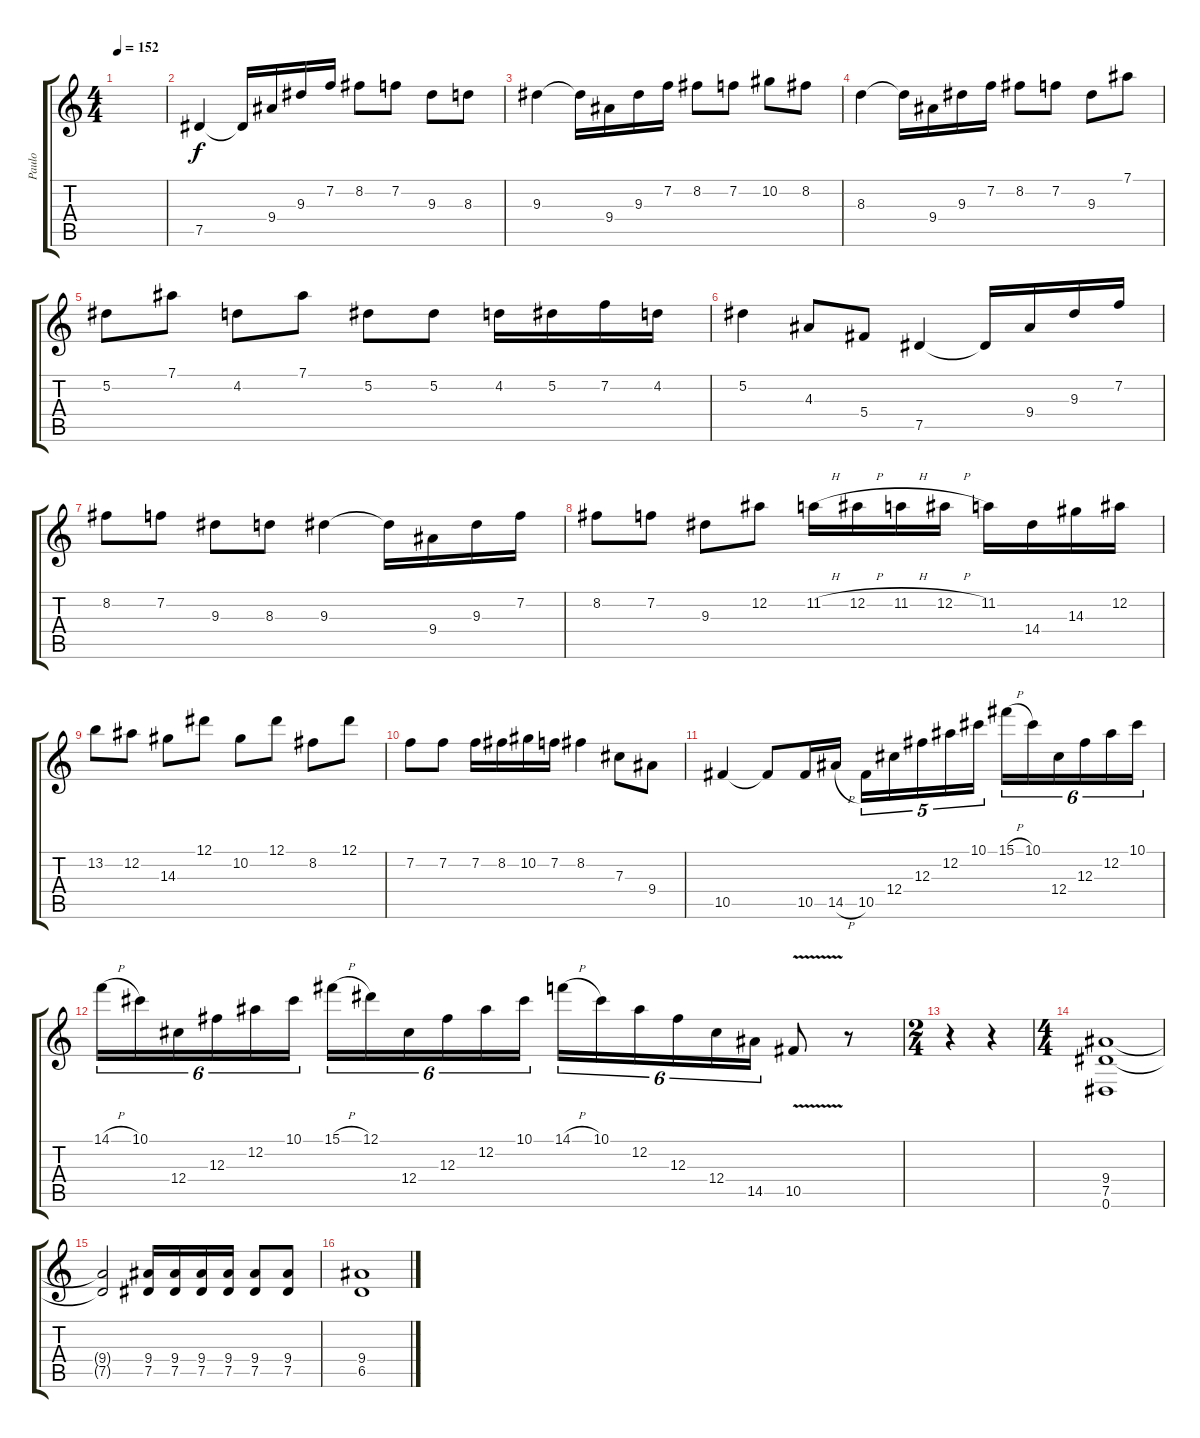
\track ("Paulo" "Paulo") {instrument distortionguitar}
\staff {score tabs}
\tuning (Eb4 Bb3 Gb3 Db3 Ab2 Eb2) {hide}
\ts (4 4)
\tempo 152
\clef g2
\ks c
|
7.5.4 7.5{t}.16 9.4.16 9.3.16 7.2.16 8.2.8 7.2.8 9.3.8 8.3.8 |
9.3.4 9.3{t}.16 9.4.16 9.3.16 7.2.16 8.2.8 7.2.8 10.2.8 8.2.8 |
8.3.4 8.3{t}.16 9.4.16 9.3.16 7.2.16 8.2.8 7.2.8 9.3.8 7.1.8 |
5.2.8 7.1.8 4.2.8 7.1.8 5.2.8 5.2.8 4.2.16 5.2.16 7.2.16 4.2.16 |
5.2.4 4.3.8 5.4.8 7.5.4 7.5{t}.16 9.4.16 9.3.16 7.2.16 |
8.2.8 7.2.8 9.3.8 8.3.8 9.3.4 9.3{t}.16 9.4.16 9.3.16 7.2.16 |
8.2.8 7.2.8 9.3.8 12.2.8 11.2{h}.16 12.2{h}.16 11.2{h}.16 12.2{h}.16 11.2.16 14.4.16 14.3.16 12.2.16 |
13.2.8 12.2.8 14.3.8 12.1.8 10.2.8 12.1.8 8.2.8 12.1.8 |
7.2.8 7.2.8 7.2.16 8.2.16 10.2.16 7.2.16 8.2.4 7.3.8 9.4.8 |
10.5.4 10.5{t}.8 10.5.16 14.5{h}.16 10.5.16{tu (5 4)} 12.4.16{tu (5 4)} 12.3.16{tu (5 4)} 12.2.16{tu (5 4)} 10.1.16{tu (5 4)} 15.1{h}.16{tu (6 4)} 10.1.16{tu (6 4)} 12.4.16{tu (6 4)} 12.3.16{tu (6 4)} 12.2.16{tu (6 4)} 10.1.16{tu (6 4)} |
14.1{h}.16{tu (6 4)} 10.1.16{tu (6 4)} 12.4.16{tu (6 4)} 12.3.16{tu (6 4)} 12.2.16{tu (6 4)} 10.1.16{tu (6 4)} 15.1{h}.16{tu (6 4)} 12.1.16{tu (6 4)} 12.4.16{tu (6 4)} 12.3.16{tu (6 4)} 12.2.16{tu (6 4)} 10.1.16{tu (6 4)} 14.1{h}.16{tu (6 4)} 10.1.16{tu (6 4)} 12.2.16{tu (6 4)} 12.3.16{tu (6 4)} 12.4.16{tu (6 4)} 14.5.16{tu (6 4)} 10.5{v}.8 r.8 |
\ts (2 4)
r.4 r.4 |
\ts (4 4)
(9.4 7.5 0.6).1 |
(9.4{t} 7.5{t}).2 (9.4 7.5).16 (9.4 7.5).16 (9.4 7.5).16 (9.4 7.5).16 (9.4 7.5).8 (9.4 7.5).8 |
(9.4 6.5).1
